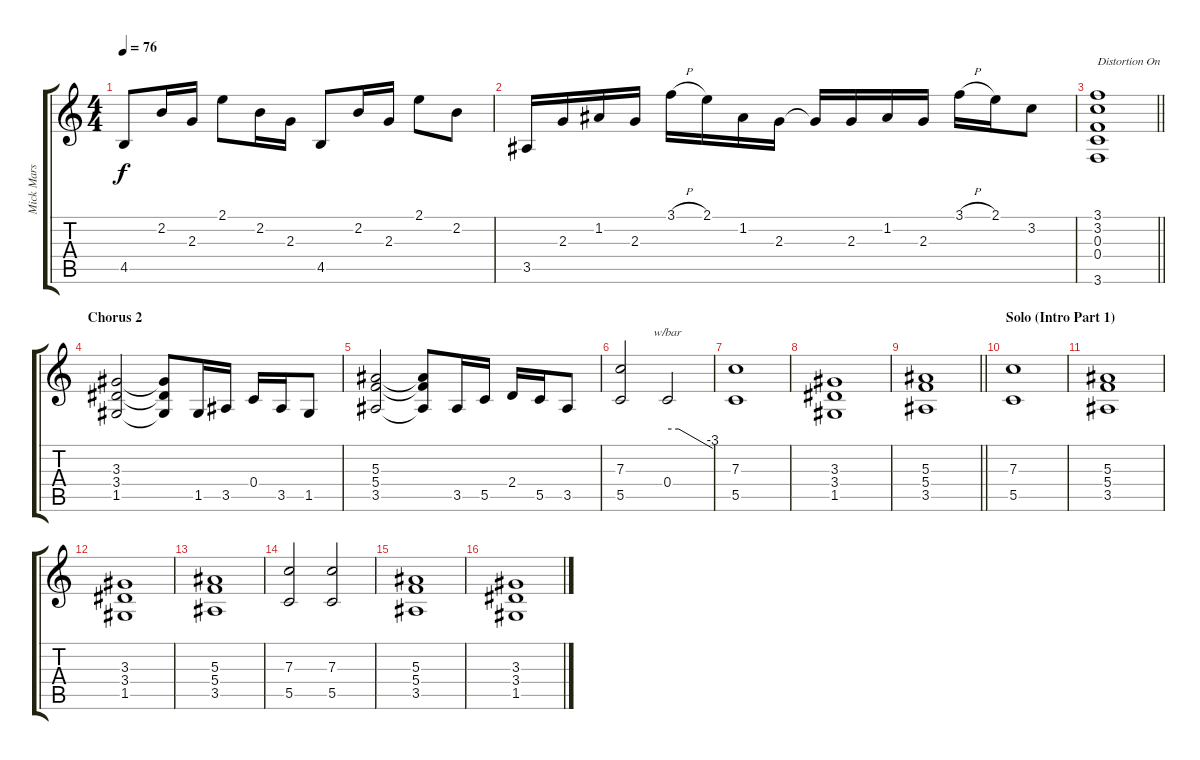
\track ("Mick Mars Rythm" "Mick Mars ") {instrument distortionguitar}
\staff {score tabs}
\tuning (D4 A3 F3 C3 G2 D2) {hide}
\ts (4 4)
\tempo 76
\clef g2
\ks c
4.5.8{dy f} 2.2.16 2.3.16 2.1.8 2.2.16 2.3.16 4.5.8 2.2.16 2.3.16 2.1.8 2.2.8 |
3.5.16 2.3.16 1.2.16 2.3.16 3.1{h}.16 2.1.16 1.2.16 2.3.16 2.3{t}.16 2.3.16 1.2.16 2.3.16 3.1{h}.16 2.1.16 3.2.8 |
\barLineRight lightlight
(3.1 3.2 0.3 0.4 3.6).1{txt "Distortion On" instrument distortionguitar} |
\section ("" "Chorus 2")
(3.3 3.4 1.5).2 (3.3{t} 3.4{t} 1.5{t}).8 1.5.16 3.5.16 0.4.16 3.5.16 1.5.8 |
(5.3 5.4 3.5).2 (5.3{t} 5.4{t} 3.5{t}).8 3.5.16 5.5.16 2.4.16 5.5.16 3.5.8 |
(7.3 5.5).2 0.4.2{tbe (custom default 0 0 15 0 60 -12)} |
(7.3 5.5).1 |
(3.3 3.4 1.5).1 |
\barLineRight lightlight
(5.3 5.4 3.5).1 |
\section ("" "Solo (Intro Part 1)")
(7.3 5.5).1 |
(5.3 5.4 3.5).1 |
(3.3 3.4 1.5).1 |
(5.3 5.4 3.5).1 |
(7.3 5.5).2 (7.3 5.5).2 |
(5.3 5.4 3.5).1 |
(3.3 3.4 1.5).1
